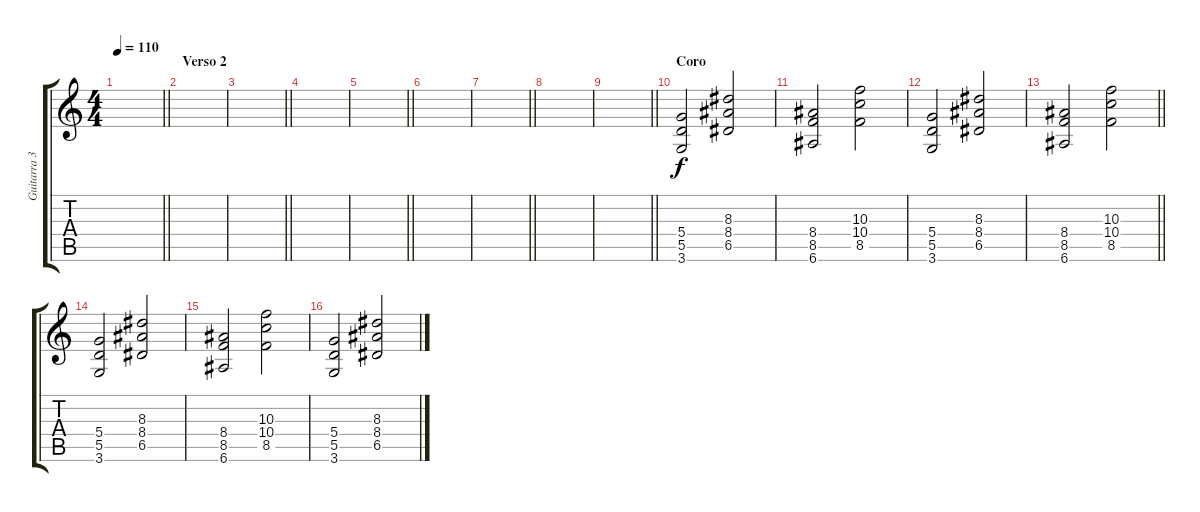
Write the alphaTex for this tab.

\track ("Guitarra 3" "Guitarra 3") {instrument distortionguitar}
\staff {score tabs}
\tuning (E4 B3 G3 D3 A2 E2) {hide}
\ts (4 4)
\tempo 110
\clef g2
\barLineRight lightlight
\ks c
|
\section ("" "Verso 2")
|
\barLineRight lightlight
|
|
\barLineRight lightlight
|
|
\barLineRight lightlight
|
|
\barLineRight lightlight
|
\section ("" "Coro")
(5.4 5.5 3.6).2 (8.3 8.4 6.5).2 |
(8.4 8.5 6.6).2 (10.3 10.4 8.5).2 |
(5.4 5.5 3.6).2 (8.3 8.4 6.5).2 |
\barLineRight lightlight
(8.4 8.5 6.6).2 (10.3 10.4 8.5).2 |
\section ("" "")
(5.4 5.5 3.6).2 (8.3 8.4 6.5).2 |
(8.4 8.5 6.6).2 (10.3 10.4 8.5).2 |
(5.4 5.5 3.6).2 (8.3 8.4 6.5).2
